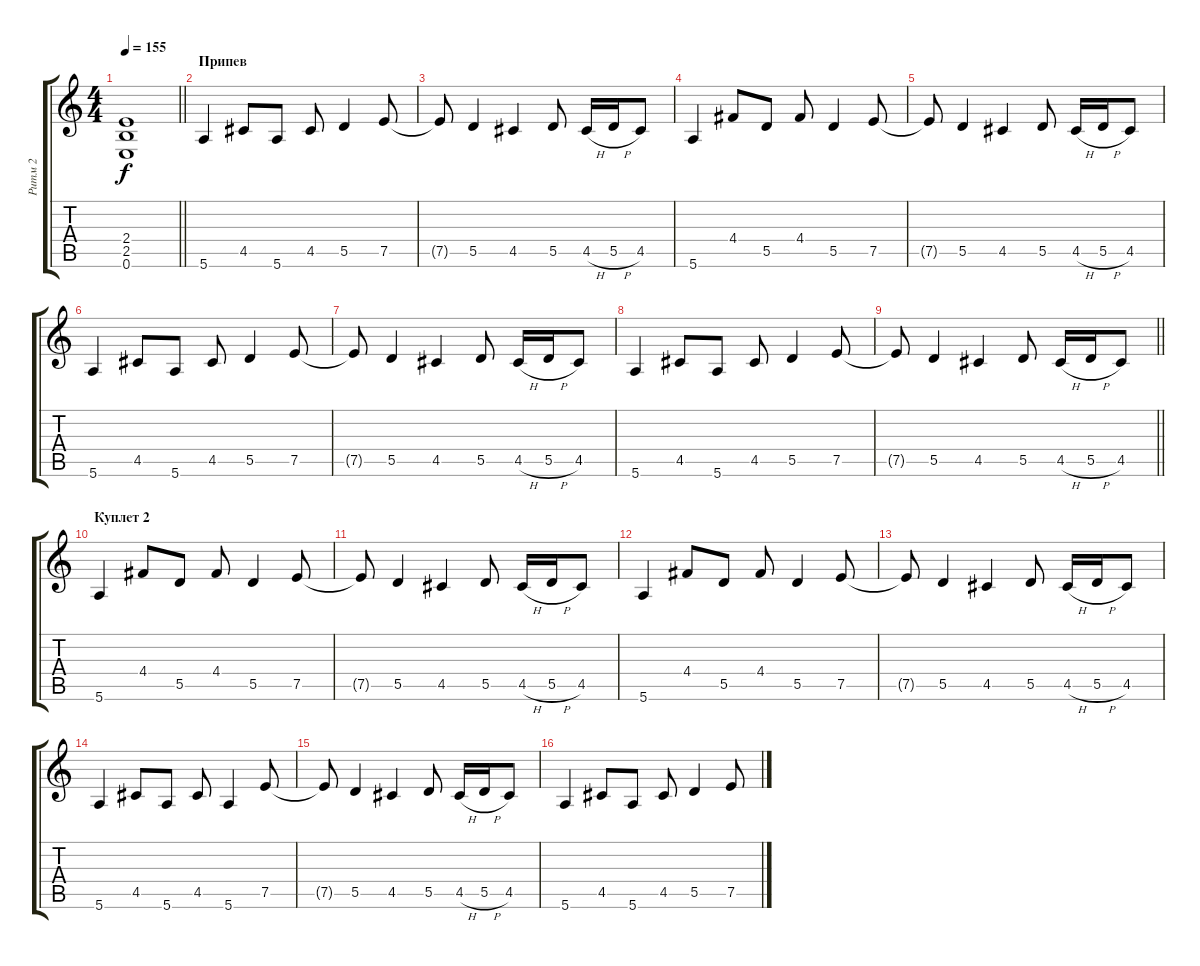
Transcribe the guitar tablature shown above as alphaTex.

\track ("Ритм 2" "Ритм 2") {instrument distortionguitar}
\staff {score tabs}
\tuning (E4 B3 G3 D3 A2 E2) {hide}
\ts (4 4)
\tempo 155
\clef g2
\barLineRight lightlight
\ks c
(2.4{t} 2.5{t} 0.6{t}).1{dy f} |
\section ("" "Припев")
5.6.4 4.5.8 5.6.8 4.5.8 5.5.4 7.5.8 |
7.5{t}.8 5.5.4 4.5.4 5.5.8 4.5{h}.16 5.5{h}.16 4.5.8 |
5.6.4 4.4.8 5.5.8 4.4.8 5.5.4 7.5.8 |
7.5{t}.8 5.5.4 4.5.4 5.5.8 4.5{h}.16 5.5{h}.16 4.5.8 |
5.6.4 4.5.8 5.6.8 4.5.8 5.5.4 7.5.8 |
7.5{t}.8 5.5.4 4.5.4 5.5.8 4.5{h}.16 5.5{h}.16 4.5.8 |
5.6.4 4.5.8 5.6.8 4.5.8 5.5.4 7.5.8 |
\barLineRight lightlight
7.5{t}.8 5.5.4 4.5.4 5.5.8 4.5{h}.16 5.5{h}.16 4.5.8 |
\section ("" "Куплет 2")
5.6.4 4.4.8 5.5.8 4.4.8 5.5.4 7.5.8 |
7.5{t}.8 5.5.4 4.5.4 5.5.8 4.5{h}.16 5.5{h}.16 4.5.8 |
5.6.4 4.4.8 5.5.8 4.4.8 5.5.4 7.5.8 |
7.5{t}.8 5.5.4 4.5.4 5.5.8 4.5{h}.16 5.5{h}.16 4.5.8 |
5.6.4 4.5.8 5.6.8 4.5.8 5.6.4 7.5.8 |
7.5{t}.8 5.5.4 4.5.4 5.5.8 4.5{h}.16 5.5{h}.16 4.5.8 |
5.6.4 4.5.8 5.6.8 4.5.8 5.5.4 7.5.8
